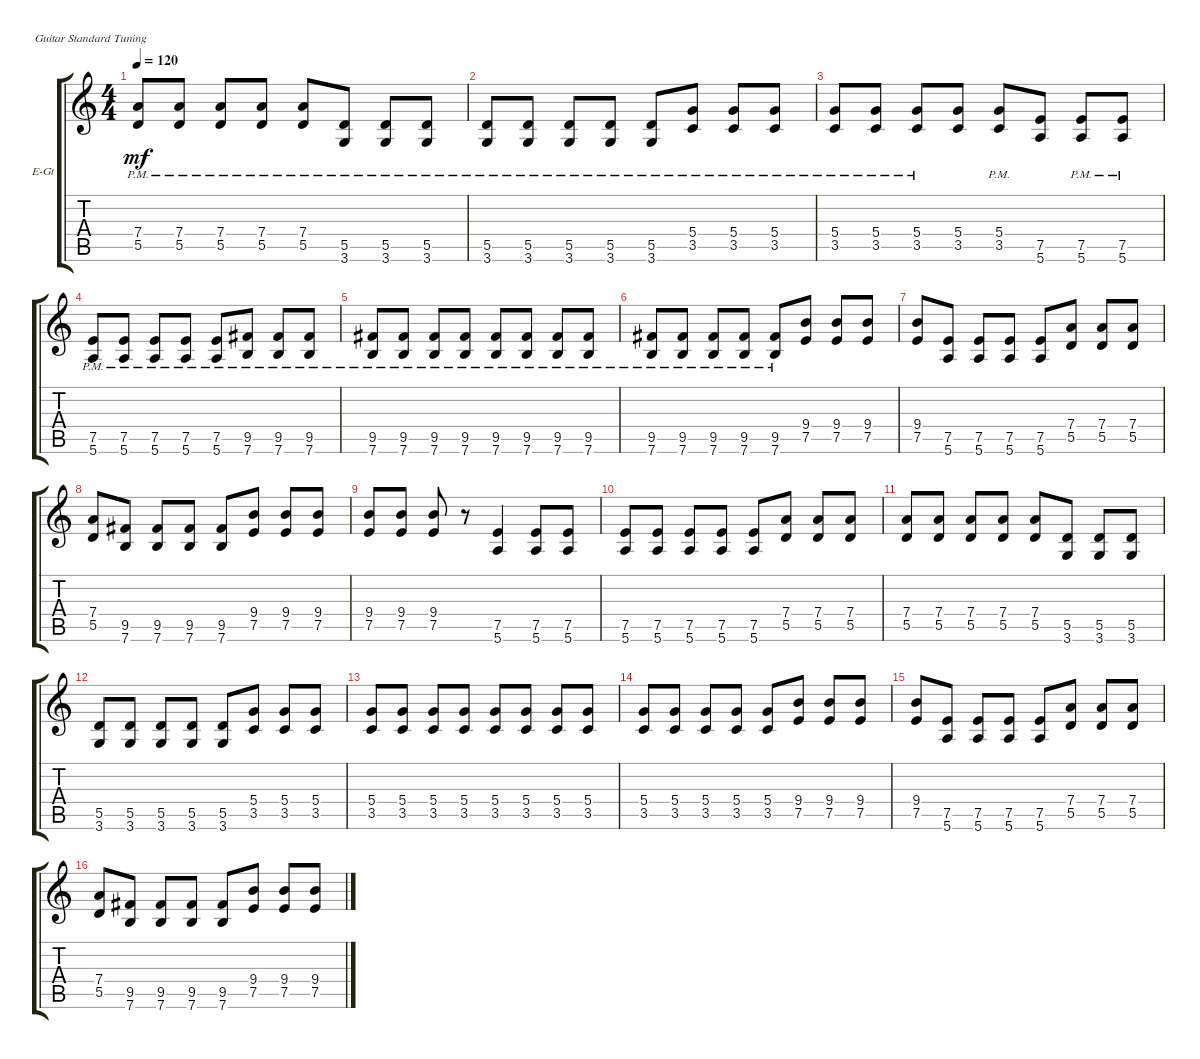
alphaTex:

\defaultSystemsLayout 4
\bracketExtendMode groupsimilarinstruments
\firstSystemTrackNameOrientation horizontal
\otherSystemsTrackNameOrientation horizontal
\track ("Electric Guitar" "E-Gt") {instrument distortionguitar}
\staff {score tabs}
\tuning (E4 B3 G3 D3 A2 E2)
\ts (4 4)
\tempo 120
\clef g2
\ks c
(7.4{pm} 5.5{pm}).8{dy mf} (7.4{pm} 5.5{pm}).8 (7.4{pm} 5.5{pm}).8 (7.4{pm} 5.5{pm}).8 (7.4{pm} 5.5{pm}).8 (5.5{pm} 3.6{pm}).8 (5.5{pm} 3.6{pm}).8 (5.5{pm} 3.6{pm}).8 |
(5.5{pm} 3.6{pm}).8 (5.5{pm} 3.6{pm}).8 (5.5{pm} 3.6{pm}).8 (5.5{pm} 3.6{pm}).8 (5.5{pm} 3.6{pm}).8 (5.4{pm} 3.5{pm}).8 (5.4{pm} 3.5{pm}).8 (5.4{pm} 3.5{pm}).8 |
(5.4{pm} 3.5{pm}).8 (5.4{pm} 3.5{pm}).8 (5.4{pm} 3.5{pm}).8 (5.4 3.5).8 (5.4{pm} 3.5{pm}).8 (7.5 5.6).8 (7.5{pm} 5.6{pm}).8 (7.5{pm} 5.6{pm}).8 |
(7.5{pm} 5.6{pm}).8 (7.5{pm} 5.6{pm}).8 (7.5{pm} 5.6{pm}).8 (7.5{pm} 5.6{pm}).8 (7.5{pm} 5.6{pm}).8 (9.5{pm} 7.6{pm}).8 (9.5{pm} 7.6{pm}).8 (9.5{pm} 7.6{pm}).8 |
(9.5{pm} 7.6{pm}).8 (9.5{pm} 7.6{pm}).8 (9.5{pm} 7.6{pm}).8 (9.5{pm} 7.6{pm}).8 (9.5{pm} 7.6{pm}).8 (9.5{pm} 7.6{pm}).8 (9.5{pm} 7.6{pm}).8 (9.5{pm} 7.6{pm}).8 |
(9.5{pm} 7.6{pm}).8 (9.5{pm} 7.6{pm}).8 (9.5{pm} 7.6{pm}).8 (9.5{pm} 7.6{pm}).8 (9.5{pm} 7.6{pm}).8 (9.4 7.5).8 (9.4 7.5).8 (9.4 7.5).8 |
(9.4 7.5).8 (7.5 5.6).8 (7.5 5.6).8 (7.5 5.6).8 (7.5 5.6).8 (7.4 5.5).8 (7.4 5.5).8 (7.4 5.5).8 |
(7.4 5.5).8 (9.5 7.6).8 (9.5 7.6).8 (9.5 7.6).8 (9.5 7.6).8 (9.4 7.5).8 (9.4 7.5).8 (9.4 7.5).8 |
(9.4 7.5).8 (9.4 7.5).8 (9.4 7.5).8 r.8 (7.5 5.6).4 (7.5 5.6).8 (7.5 5.6).8 |
(7.5 5.6).8 (7.5 5.6).8 (7.5 5.6).8 (7.5 5.6).8 (7.5 5.6).8 (7.4 5.5).8 (7.4 5.5).8 (7.4 5.5).8 |
(7.4 5.5).8 (7.4 5.5).8 (7.4 5.5).8 (7.4 5.5).8 (7.4 5.5).8 (5.5 3.6).8 (5.5 3.6).8 (5.5 3.6).8 |
(5.5 3.6).8 (5.5 3.6).8 (5.5 3.6).8 (5.5 3.6).8 (5.5 3.6).8 (5.4 3.5).8 (5.4 3.5).8 (5.4 3.5).8 |
(5.4 3.5).8 (5.4 3.5).8 (5.4 3.5).8 (5.4 3.5).8 (5.4 3.5).8 (5.4 3.5).8 (5.4 3.5).8 (5.4 3.5).8 |
(5.4 3.5).8 (5.4 3.5).8 (5.4 3.5).8 (5.4 3.5).8 (5.4 3.5).8 (9.4 7.5).8 (9.4 7.5).8 (9.4 7.5).8 |
(9.4 7.5).8 (7.5 5.6).8 (7.5 5.6).8 (7.5 5.6).8 (7.5 5.6).8 (7.4 5.5).8 (7.4 5.5).8 (7.4 5.5).8 |
(7.4 5.5).8 (9.5 7.6).8 (9.5 7.6).8 (9.5 7.6).8 (9.5 7.6).8 (9.4 7.5).8 (9.4 7.5).8 (9.4 7.5).8
